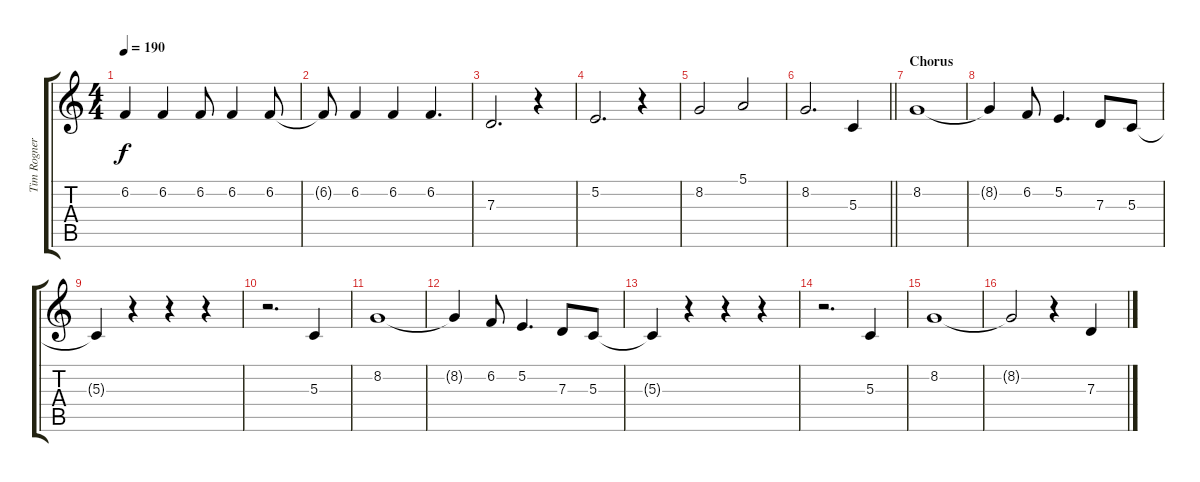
\track ("Tim Rogner - Vocals" "Tim Rogner") {instrument altosax}
\staff {score tabs}
\tuning (E4 B3 G3 D3 A2 E2) {hide}
\ts (4 4)
\tempo 190
\clef g2
\ks c
6.2.4{dy f} 6.2.4 6.2.8 6.2.4 6.2.8 |
6.2{t}.8 6.2.4 6.2.4 6.2.4{d} |
7.3.2{d} r.4 |
5.2.2{d} r.4 |
8.2.2 5.1.2 |
\barLineRight lightlight
8.2.2{d} 5.3.4 |
\section ("" "Chorus")
8.2.1 |
8.2{t}.4 6.2.8 5.2.4{d} 7.3.8 5.3.8 |
5.3{t}.4 r.4 r.4 r.4 |
r.2{d} 5.3.4 |
8.2.1 |
8.2{t}.4 6.2.8 5.2.4{d} 7.3.8 5.3.8 |
5.3{t}.4 r.4 r.4 r.4 |
r.2{d} 5.3.4 |
8.2.1 |
8.2{t}.2 r.4 7.3.4
